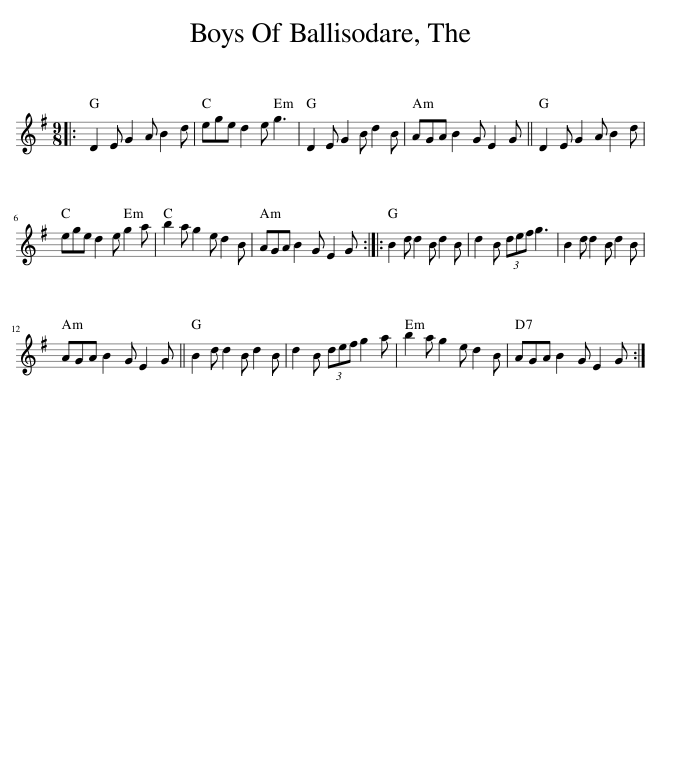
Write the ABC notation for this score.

X:1
L:1/8
M:9/8
I:linebreak $
K:G
V:1 treble
V:1
|: D2 E G2 A B2 d | ege d2 e g3 | D2 E G2 B d2 B | AGA B2 G E2 G || D2 E G2 A B2 d |$ %5
 ege d2 e g2 a | b2 a g2 e d2 B | AGA B2 G E2 G :: B2 d d2 B d2 B | d2 B (3def g3 | %10
 B2 d d2 B d2 B |$ AGA B2 G E2 G || B2 d d2 B d2 B | d2 B (3def g2 a | b2 a g2 e d2 B | %15
 AGA B2 G E2 G :| %16
